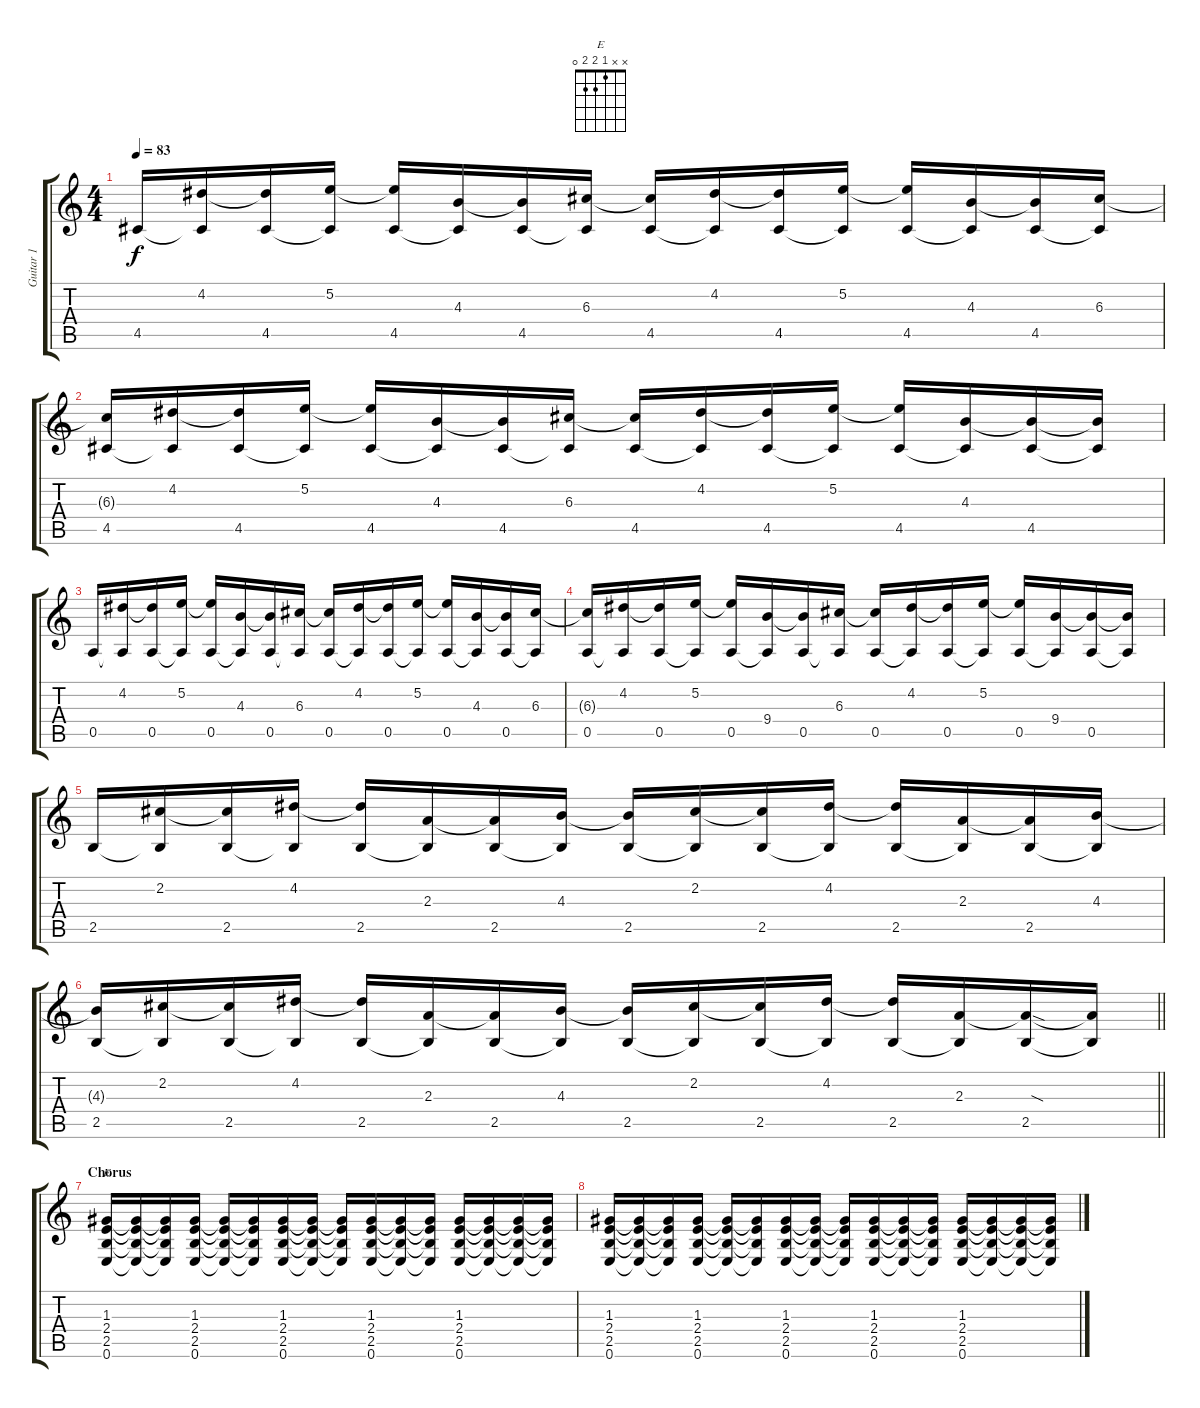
\track ("Guitar 1" "Guitar 1") {instrument acousticguitarnylon}
\staff {score tabs}
\tuning (E4 B3 G3 D3 A2 E2) {hide}
\chord ("E" x x 1 2 2 0)
\ts (4 4)
\tempo 83
\clef g2
\ks c
4.5.16{dy f} (4.2 4.5{t}).16 (4.2{t} 4.5).16 (5.2 4.5{t}).16 (5.2{t} 4.5).16 (4.3 4.5{t}).16 (4.3{t} 4.5).16 (6.3 4.5{t}).16 (6.3{t} 4.5).16 (4.2 4.5{t}).16 (4.2{t} 4.5).16 (5.2 4.5{t}).16 (5.2{t} 4.5).16 (4.3 4.5{t}).16 (4.3{t} 4.5).16 (6.3 4.5{t}).16 |
(6.3{t} 4.5).16 (4.2 4.5{t}).16 (4.2{t} 4.5).16 (5.2 4.5{t}).16 (5.2{t} 4.5).16 (4.3 4.5{t}).16 (4.3{t} 4.5).16 (6.3 4.5{t}).16 (6.3{t} 4.5).16 (4.2 4.5{t}).16 (4.2{t} 4.5).16 (5.2 4.5{t}).16 (5.2{t} 4.5).16 (4.3 4.5{t}).16 (4.3{t} 4.5).16 (4.3{t} 4.5{t}).16 |
0.5.16 (4.2 0.5{t}).16 (4.2{t} 0.5).16 (5.2 0.5{t}).16 (5.2{t} 0.5).16 (4.3 0.5{t}).16 (4.3{t} 0.5).16 (6.3 0.5{t}).16 (6.3{t} 0.5).16 (4.2 0.5{t}).16 (4.2{t} 0.5).16 (5.2 0.5{t}).16 (5.2{t} 0.5).16 (4.3 0.5{t}).16 (4.3{t} 0.5).16 (6.3 0.5{t}).16 |
(6.3{t} 0.5).16 (4.2 0.5{t}).16 (4.2{t} 0.5).16 (5.2 0.5{t}).16 (5.2{t} 0.5).16 (9.4 0.5{t}).16 (9.4{t} 0.5).16 (6.3 0.5{t}).16 (6.3{t} 0.5).16 (4.2 0.5{t}).16 (4.2{t} 0.5).16 (5.2 0.5{t}).16 (5.2{t} 0.5).16 (9.4 0.5{t}).16 (9.4{t} 0.5).16 (9.4{t} 0.5{t}).16 |
2.5.16 (2.2 2.5{t}).16 (2.2{t} 2.5).16 (4.2 2.5{t}).16 (4.2{t} 2.5).16 (2.3 2.5{t}).16 (2.3{t} 2.5).16 (4.3 2.5{t}).16 (4.3{t} 2.5).16 (2.2 2.5{t}).16 (2.2{t} 2.5).16 (4.2 2.5{t}).16 (4.2{t} 2.5).16 (2.3 2.5{t}).16 (2.3{t} 2.5).16 (4.3 2.5{t}).16 |
\barLineRight lightlight
(4.3{t} 2.5).16 (2.2 2.5{t}).16 (2.2{t} 2.5).16 (4.2 2.5{t}).16 (4.2{t} 2.5).16 (2.3 2.5{t}).16 (2.3{t} 2.5).16 (4.3 2.5{t}).16 (4.3{t} 2.5).16 (2.2 2.5{t}).16 (2.2{t} 2.5).16 (4.2 2.5{t}).16 (4.2{t} 2.5).16 (2.3 2.5{t}).16 (2.3{sod t} 2.5).16 (2.3{t} 2.5{t}).16 |
\section ("" "Chorus")
(1.3 2.4 2.5 0.6).16{ch "E"} (1.3{t} 2.4{t} 2.5{t} 0.6{t}).16 (1.3{t} 2.4{t} 2.5{t} 0.6{t}).16 (1.3 2.4 2.5 0.6).16 (1.3{t} 2.4{t} 2.5{t} 0.6{t}).16 (1.3{t} 2.4{t} 2.5{t} 0.6{t}).16 (1.3 2.4 2.5 0.6).16 (1.3{t} 2.4{t} 2.5{t} 0.6{t}).16 (1.3{t} 2.4{t} 2.5{t} 0.6{t}).16 (1.3 2.4 2.5 0.6).16 (1.3{t} 2.4{t} 2.5{t} 0.6{t}).16 (1.3{t} 2.4{t} 2.5{t} 0.6{t}).16 (1.3 2.4 2.5 0.6).16 (1.3{t} 2.4{t} 2.5{t} 0.6{t}).16 (1.3{t} 2.4{t} 2.5{t} 0.6{t}).16 (1.3{t} 2.4{t} 2.5{t} 0.6{t}).16 |
(1.3 2.4 2.5 0.6).16 (1.3{t} 2.4{t} 2.5{t} 0.6{t}).16 (1.3{t} 2.4{t} 2.5{t} 0.6{t}).16 (1.3 2.4 2.5 0.6).16 (1.3{t} 2.4{t} 2.5{t} 0.6{t}).16 (1.3{t} 2.4{t} 2.5{t} 0.6{t}).16 (1.3 2.4 2.5 0.6).16 (1.3{t} 2.4{t} 2.5{t} 0.6{t}).16 (1.3{t} 2.4{t} 2.5{t} 0.6{t}).16 (1.3 2.4 2.5 0.6).16 (1.3{t} 2.4{t} 2.5{t} 0.6{t}).16 (1.3{t} 2.4{t} 2.5{t} 0.6{t}).16 (1.3 2.4 2.5 0.6).16 (1.3{t} 2.4{t} 2.5{t} 0.6{t}).16 (1.3{t} 2.4{t} 2.5{t} 0.6{t}).16 (1.3{t} 2.4{t} 2.5{t} 0.6{t}).16
